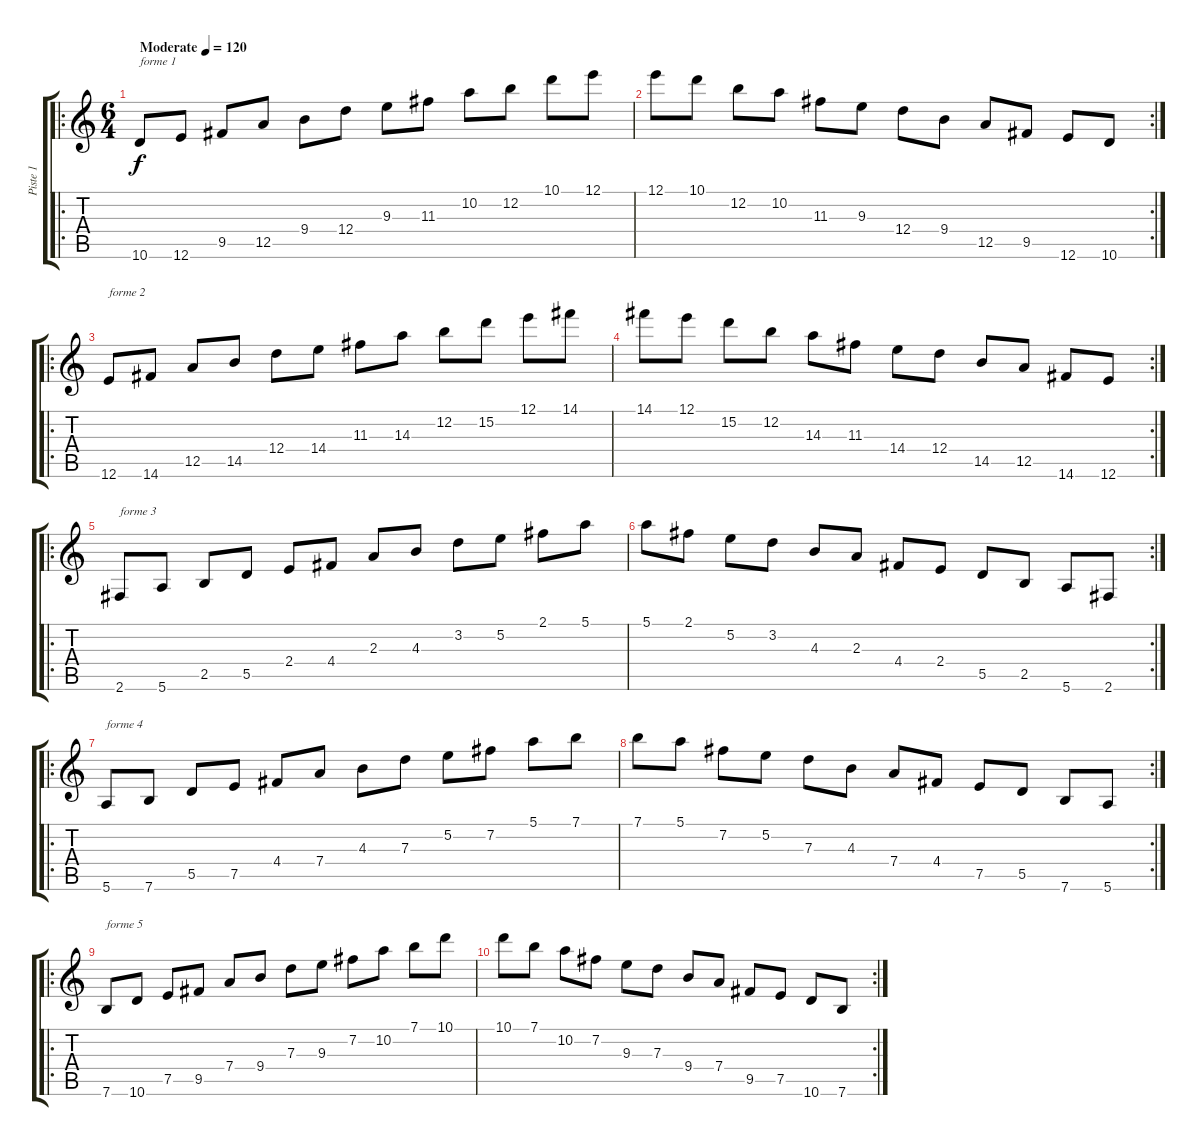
\track ("Piste 1" "Piste 1") {instrument acousticguitarsteel}
\staff {score tabs}
\tuning (E4 B3 G3 D3 A2 E2) {hide}
\ro
\ts (6 4)
\tempo (120 "Moderate")
\clef g2
\ks c
10.6.8{txt "forme 1" dy f instrument acousticguitarsteel} 12.6.8 9.5.8 12.5.8 9.4.8 12.4.8 9.3.8 11.3.8 10.2.8 12.2.8 10.1.8 12.1.8 |
\rc 2
12.1.8 10.1.8 12.2.8 10.2.8 11.3.8 9.3.8 12.4.8 9.4.8 12.5.8 9.5.8 12.6.8 10.6.8 |
\ro
12.6.8{txt "forme 2"} 14.6.8 12.5.8 14.5.8 12.4.8 14.4.8 11.3.8 14.3.8 12.2.8 15.2.8 12.1.8 14.1.8 |
\rc 2
14.1.8 12.1.8 15.2.8 12.2.8 14.3.8 11.3.8 14.4.8 12.4.8 14.5.8 12.5.8 14.6.8 12.6.8 |
\ro
2.6.8{txt "forme 3"} 5.6.8 2.5.8 5.5.8 2.4.8 4.4.8 2.3.8 4.3.8 3.2.8 5.2.8 2.1.8 5.1.8 |
\rc 2
5.1.8 2.1.8 5.2.8 3.2.8 4.3.8 2.3.8 4.4.8 2.4.8 5.5.8 2.5.8 5.6.8 2.6.8 |
\ro
5.6.8{txt "forme 4"} 7.6.8 5.5.8 7.5.8 4.4.8 7.4.8 4.3.8 7.3.8 5.2.8 7.2.8 5.1.8 7.1.8 |
\rc 2
7.1.8 5.1.8 7.2.8 5.2.8 7.3.8 4.3.8 7.4.8 4.4.8 7.5.8 5.5.8 7.6.8 5.6.8 |
\ro
7.6.8{txt "forme 5"} 10.6.8 7.5.8 9.5.8 7.4.8 9.4.8 7.3.8 9.3.8 7.2.8 10.2.8 7.1.8 10.1.8 |
\rc 2
10.1.8 7.1.8 10.2.8 7.2.8 9.3.8 7.3.8 9.4.8 7.4.8 9.5.8 7.5.8 10.6.8 7.6.8
